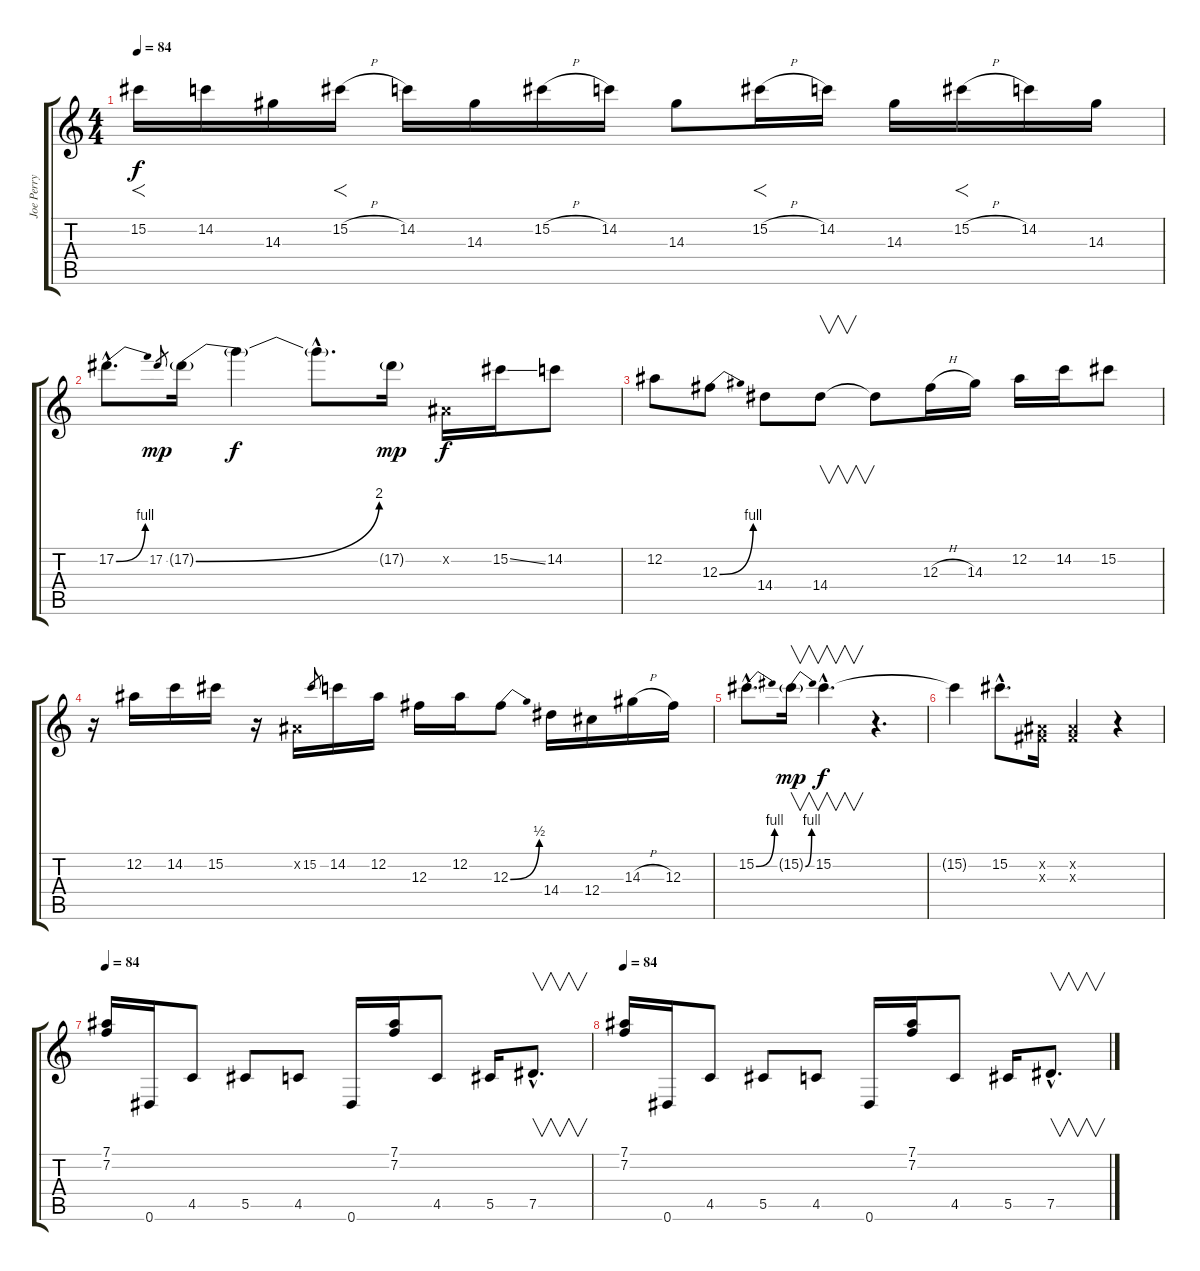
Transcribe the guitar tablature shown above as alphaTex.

\track ("Joe Perry" "Joe Perry") {instrument distortionguitar}
\staff {score tabs}
\tuning (Eb4 Bb3 Gb3 Db3 Ab2 Eb2) {hide}
\ts (4 4)
\tempo 84
\clef g2
\ks c
15.2.16{f dy f} 14.2.16 14.3.16 15.2{h}.16{f} 14.2.16 14.3.16 15.2{h}.16 14.2.16 14.3.8 15.2{h}.16{f} 14.2.16 14.3.16 15.2{h}.16{f} 14.2.16 14.3.16 |
17.2{be (bend 0 0 60 4) hac}.8{d} 17.2.8{gr dy mp} 17.2{be (bend 0 0 60 8) g}.16 17.2{t}.4{dy f} 17.2{hac t}.8{d} 17.2{g}.16{dy mp} 0.2{x}.16{dy f} 15.2{ss}.16 14.2.8 |
12.2.8 12.3{be (bend 0 0 60 4)}.8 14.4.8 14.4.8{v} 14.4{t}.8 12.3{h}.16 14.3.16 12.2.16 14.2.16 15.2.8 |
r.16 12.2.16 14.2.16 15.2.16 r.16 0.2{x}.16 15.2.8{gr} 14.2.16 12.2.16 12.3.16 12.2.16 12.3{be (bend 0 0 60 2)}.8 14.4.16 12.4.16 14.3{h}.16 12.3.16 |
15.2{be (bend 0 0 60 4) hac}.8{d} 15.2{be (bend 0 0 60 4) g}.16{v dy mp} 15.2{hac}.4{v d dy f} r.4{d} |
15.2{t}.4 15.2{hac}.8{d} (0.2{x} 0.3{x}).16 (0.2{x} 0.3{x}).4 r.4 |
\tempo 84
(7.1 7.2).16 0.6.16 4.5.8 5.5.8 4.5.8 0.6.16 (7.1 7.2).16 4.5.8 5.5.16 7.5{hac}.8{v d} |
\tempo 84
(7.1 7.2).16 0.6.16 4.5.8 5.5.8 4.5.8 0.6.16 (7.1 7.2).16 4.5.8 5.5.16 7.5{hac}.8{v d}
